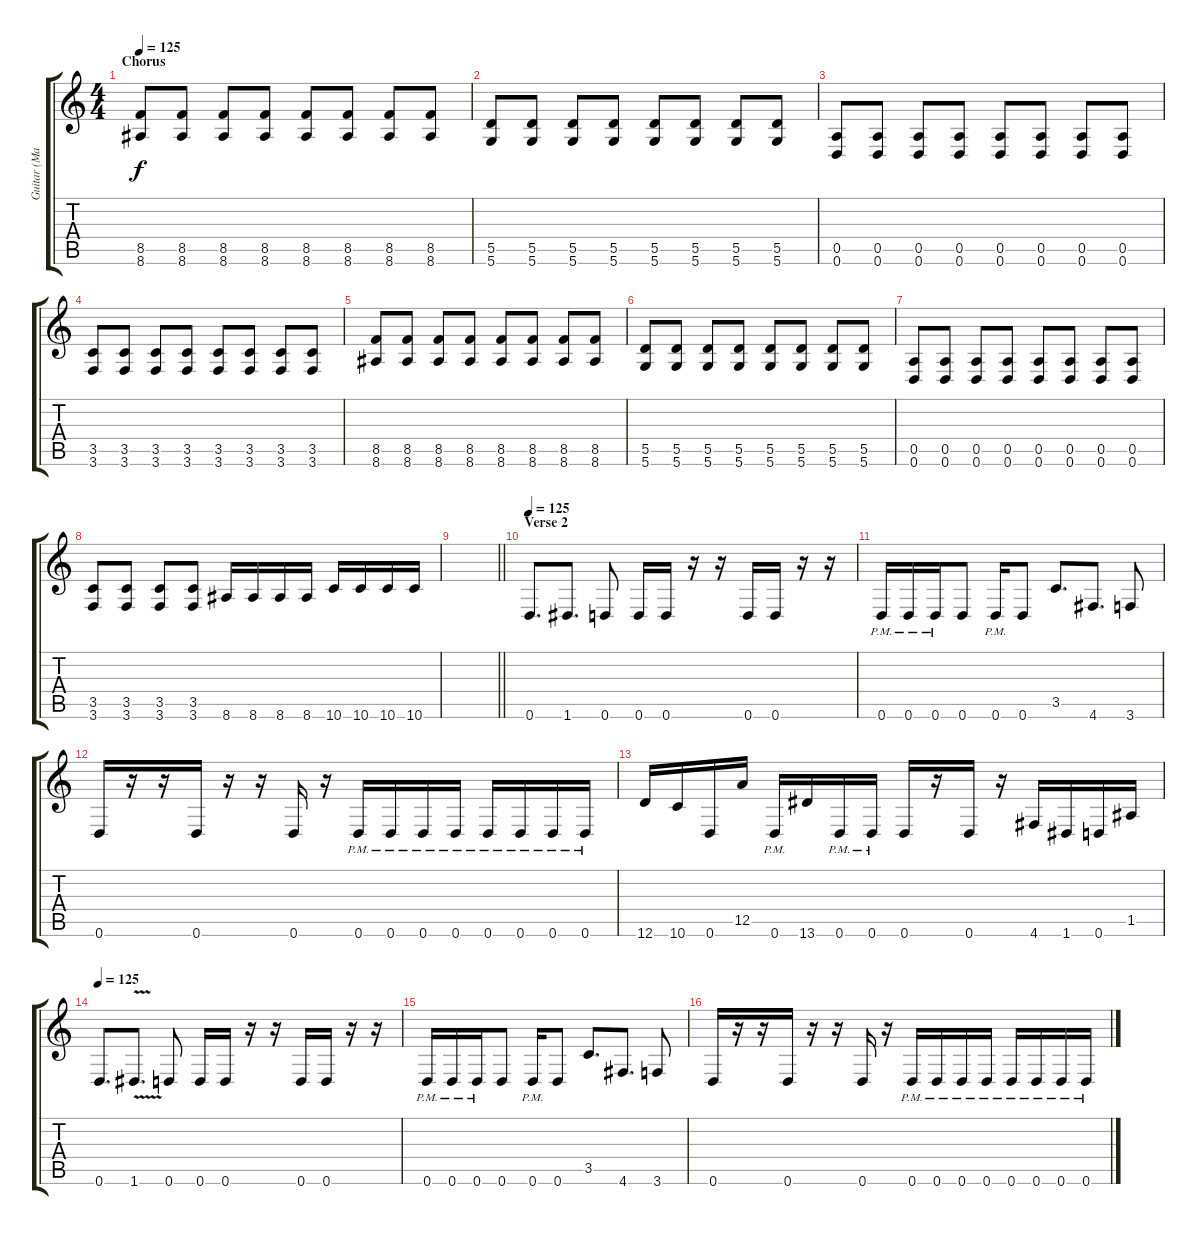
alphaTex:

\track ("Guitar (Martin)" "Guitar (Ma") {instrument distortionguitar}
\staff {score tabs}
\tuning (E4 B3 G3 D3 A2 D2) {hide}
\ts (4 4)
\section ("" "Chorus")
\tempo 125
\clef g2
\ks c
(8.5 8.6).8{dy f} (8.5 8.6).8 (8.5 8.6).8 (8.5 8.6).8 (8.5 8.6).8 (8.5 8.6).8 (8.5 8.6).8 (8.5 8.6).8 |
(5.5 5.6).8 (5.5 5.6).8 (5.5 5.6).8 (5.5 5.6).8 (5.5 5.6).8 (5.5 5.6).8 (5.5 5.6).8 (5.5 5.6).8 |
(0.5 0.6).8 (0.5 0.6).8 (0.5 0.6).8 (0.5 0.6).8 (0.5 0.6).8 (0.5 0.6).8 (0.5 0.6).8 (0.5 0.6).8 |
(3.5 3.6).8 (3.5 3.6).8 (3.5 3.6).8 (3.5 3.6).8 (3.5 3.6).8 (3.5 3.6).8 (3.5 3.6).8 (3.5 3.6).8 |
(8.5 8.6).8 (8.5 8.6).8 (8.5 8.6).8 (8.5 8.6).8 (8.5 8.6).8 (8.5 8.6).8 (8.5 8.6).8 (8.5 8.6).8 |
(5.5 5.6).8 (5.5 5.6).8 (5.5 5.6).8 (5.5 5.6).8 (5.5 5.6).8 (5.5 5.6).8 (5.5 5.6).8 (5.5 5.6).8 |
(0.5 0.6).8 (0.5 0.6).8 (0.5 0.6).8 (0.5 0.6).8 (0.5 0.6).8 (0.5 0.6).8 (0.5 0.6).8 (0.5 0.6).8 |
(3.5 3.6).8 (3.5 3.6).8 (3.5 3.6).8 (3.5 3.6).8 8.6.16 8.6.16 8.6.16 8.6.16 10.6.16 10.6.16 10.6.16 10.6.16 |
\barLineRight lightlight
|
\section ("" "Verse 2")
\tempo 125
0.6.8{d} 1.6.8{d} 0.6.8 0.6.16 0.6.16 r.16 r.16 0.6.16 0.6.16 r.16 r.16 |
0.6{pm}.16 0.6{pm}.16 0.6{pm}.16 0.6.8 0.6{pm}.16 0.6.8 3.5.8{d} 4.6.8{d} 3.6.8 |
0.6.16 r.16 r.16 0.6.16 r.16 r.16 0.6.16 r.16 0.6{pm}.16 0.6{pm}.16 0.6{pm}.16 0.6{pm}.16 0.6{pm}.16 0.6{pm}.16 0.6{pm}.16 0.6{pm}.16 |
12.6.16 10.6.16 0.6.16 12.5.16 0.6{pm}.16 13.6.16 0.6{pm}.16 0.6{pm}.16 0.6.16 r.16 0.6.16 r.16 4.6.16 1.6.16 0.6.16 1.5.16 |
\tempo 125
0.6.8{d} 1.6{v}.8{d} 0.6.8 0.6.16 0.6.16 r.16 r.16 0.6.16 0.6.16 r.16 r.16 |
0.6{pm}.16 0.6{pm}.16 0.6{pm}.16 0.6.8 0.6{pm}.16 0.6.8 3.5.8{d} 4.6.8{d} 3.6.8 |
0.6.16 r.16 r.16 0.6.16 r.16 r.16 0.6.16 r.16 0.6{pm}.16 0.6{pm}.16 0.6{pm}.16 0.6{pm}.16 0.6{pm}.16 0.6{pm}.16 0.6{pm}.16 0.6{pm}.16
